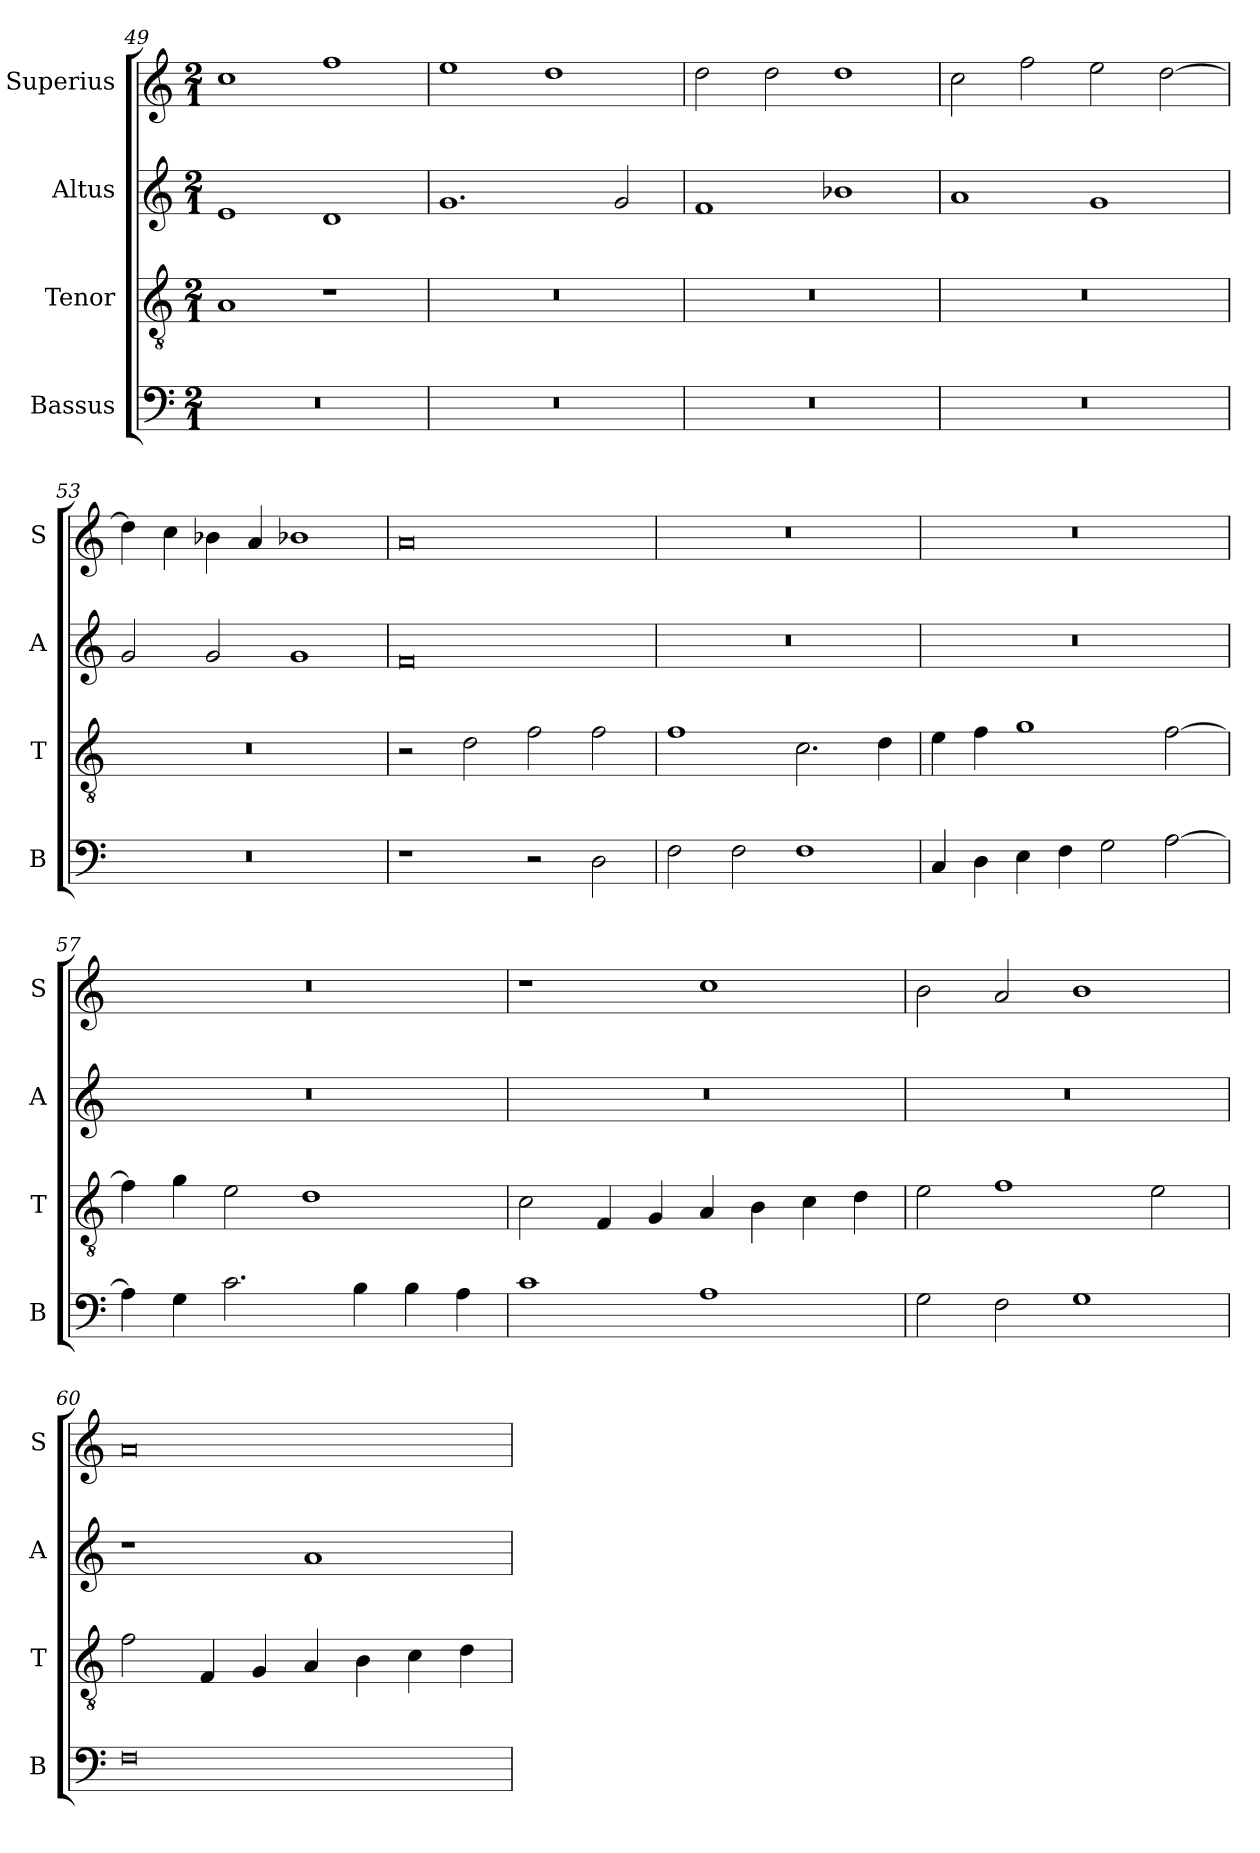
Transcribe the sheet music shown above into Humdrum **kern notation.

**kern	**kern	**kern	**kern
*part4	*part3	*part2	*part1
*staff4	*staff3	*staff2	*staff1
*I"Bassus	*I"Tenor	*I"Altus	*I"Superius
*I'B	*I'T	*I'A	*I'S
*clefF4	*clefGv2	*clefG2	*clefG2
*k[]	*k[]	*k[]	*k[]
*M2/1	*M2/1	*M2/1	*M2/1
=49	=49	=49	=49
0r	1A	1e	1cc
.	1r	1d	1ff
=50	=50	=50	=50
0r	0r	1.g	1ee
.	.	.	1dd
.	.	2g/	.
=51	=51	=51	=51
0r	0r	1f	2dd\
.	.	.	2dd\
.	.	1b-X	1dd
=52	=52	=52	=52
0r	0r	1a	2cc\
.	.	.	2ff\
.	.	1g	2ee\
.	.	.	[2dd\
=53	=53	=53	=53
0r	0r	2g/	4dd\]
.	.	.	4cc\
.	.	2g/	4b-X\
.	.	.	4a/
.	.	1g	1b-X
=54	=54	=54	=54
1r	2r	0f	0a
.	2d\	.	.
2r	2f\	.	.
2D\	2f\	.	.
=55	=55	=55	=55
2F\	1f	0r	0r
2F\	.	.	.
1F	2.c\	.	.
.	4d\	.	.
=56	=56	=56	=56
4C/	4e\	0r	0r
4D\	4f\	.	.
4E\	1g	.	.
4F\	.	.	.
2G\	.	.	.
[2A\	[2f\	.	.
=57	=57	=57	=57
4A\]	4f\]	0r	0r
4G\	4g\	.	.
2.c\	2e\	.	.
.	1d	.	.
4B\	.	.	.
4B\	.	.	.
4A\	.	.	.
=58	=58	=58	=58
1c	2c\	0r	1r
.	4F/	.	.
.	4G/	.	.
1A	4A/	.	1cc
.	4B\	.	.
.	4c\	.	.
.	4d\	.	.
=59	=59	=59	=59
2G\	2e\	0r	2b\
2F\	1f	.	2a/
1G	.	.	1b
.	2e\	.	.
=60	=60	=60	=60
0F	2f\	1r	0a
.	4F/	.	.
.	4G/	.	.
.	4A/	1a	.
.	4B\	.	.
.	4c\	.	.
.	4d\	.	.
=	=	=	=
*-	*-	*-	*-
